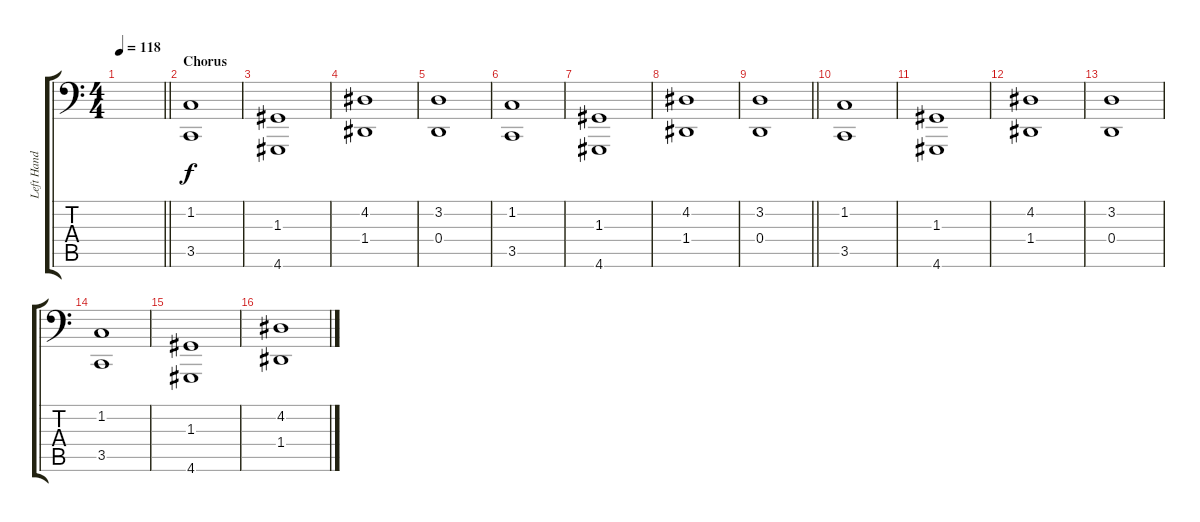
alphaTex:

\track ("Left Hand" "Left Hand") {instrument acousticgrandpiano}
\staff {score tabs}
\tuning (E3 B2 G2 D2 A1 E1) {hide}
\ts (4 4)
\tempo 118
\clef f4
\barLineRight lightlight
\ks c
|
\section ("" "Chorus")
(1.2 3.5).1 |
(1.3 4.6).1 |
(4.2 1.4).1 |
(3.2 0.4).1 |
(1.2 3.5).1 |
(1.3 4.6).1 |
(4.2 1.4).1 |
\barLineRight lightlight
(3.2 0.4).1 |
(1.2 3.5).1 |
(1.3 4.6).1 |
(4.2 1.4).1 |
(3.2 0.4).1 |
(1.2 3.5).1 |
(1.3 4.6).1 |
(4.2 1.4).1
